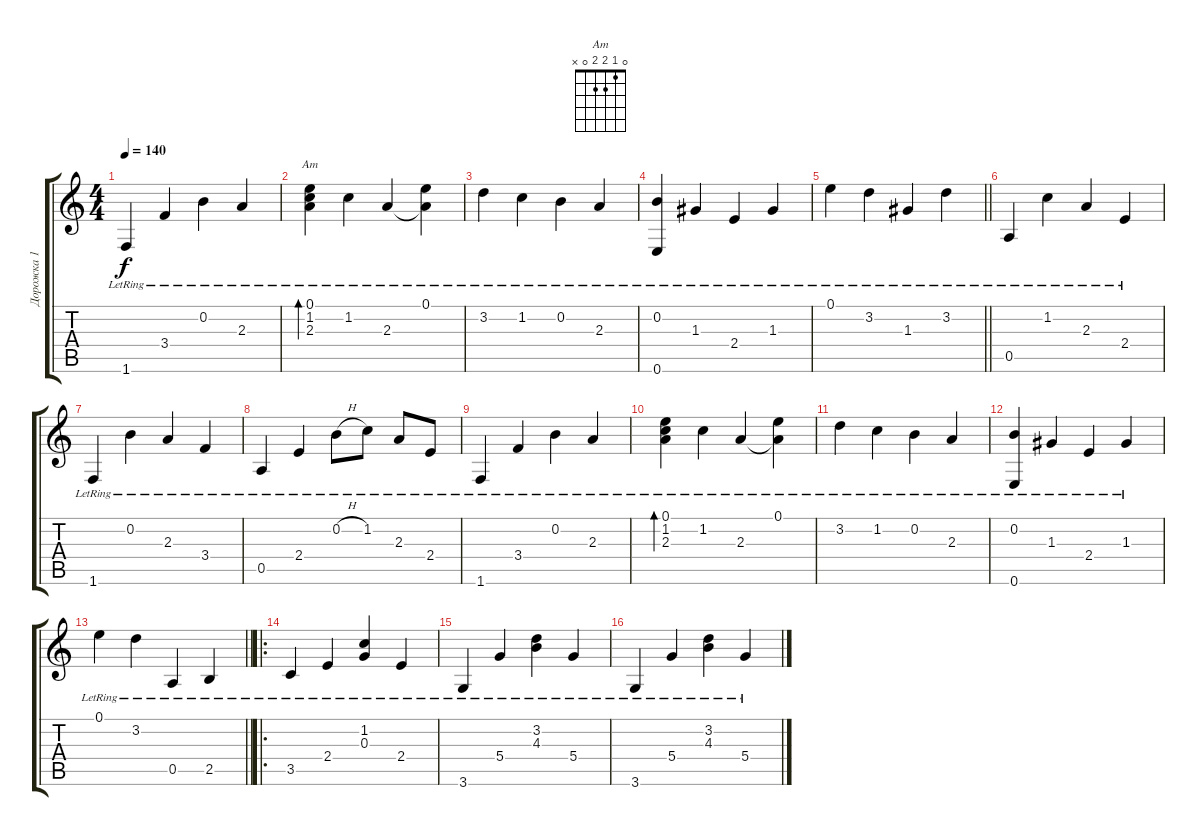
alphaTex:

\track ("Дорожка 1" "Дорожка 1") {instrument acousticguitarsteel}
\staff {score tabs}
\tuning (E4 B3 G3 D3 A2 E2) {hide}
\chord ("Am" 0 1 2 2 0 x)
\ts (4 4)
\tempo 140
\clef g2
\ks c
1.6{lr}.4{dy f} 3.4{lr}.4 0.2{lr}.4 2.3{lr}.4 |
(0.1{lr} 1.2{lr} 2.3{lr}).4{bd 120 ch "Am"} 1.2{lr}.4 2.3{lr}.4 (0.1{lr} 2.3{t}).4 |
3.2{lr}.4 1.2{lr}.4 0.2{lr}.4 2.3{lr}.4 |
(0.2{lr} 0.6{lr}).4 1.3{lr}.4 2.4{lr}.4 1.3{lr}.4 |
\barLineRight lightlight
0.1{lr}.4 3.2{lr}.4 1.3{lr}.4 3.2{lr}.4 |
0.5{lr}.4 1.2{lr}.4 2.3{lr}.4 2.4{lr}.4 |
1.6{lr}.4 0.2{lr}.4 2.3{lr}.4 3.4{lr}.4 |
0.5{lr}.4 2.4{lr}.4 0.2{h lr}.8 1.2{lr}.8 2.3{lr}.8 2.4{lr}.8 |
1.6{lr}.4 3.4{lr}.4 0.2{lr}.4 2.3{lr}.4 |
(0.1{lr} 1.2{lr} 2.3{lr}).4{bd 120} 1.2{lr}.4 2.3{lr}.4 (0.1{lr} 2.3{t}).4 |
3.2{lr}.4 1.2{lr}.4 0.2{lr}.4 2.3{lr}.4 |
(0.2{lr} 0.6{lr}).4 1.3{lr}.4 2.4{lr}.4 1.3{lr}.4 |
\barLineRight lightlight
0.1{lr}.4 3.2{lr}.4 0.5{lr}.4 2.5{lr}.4 |
\ro
3.5{lr}.4 2.4{lr}.4 (1.2 0.3{lr}).4 2.4{lr}.4 |
3.6{lr}.4 5.4{lr}.4 (3.2 4.3{lr}).4 5.4{lr}.4 |
3.6{lr}.4 5.4{lr}.4 (3.2 4.3{lr}).4 5.4{lr}.4
